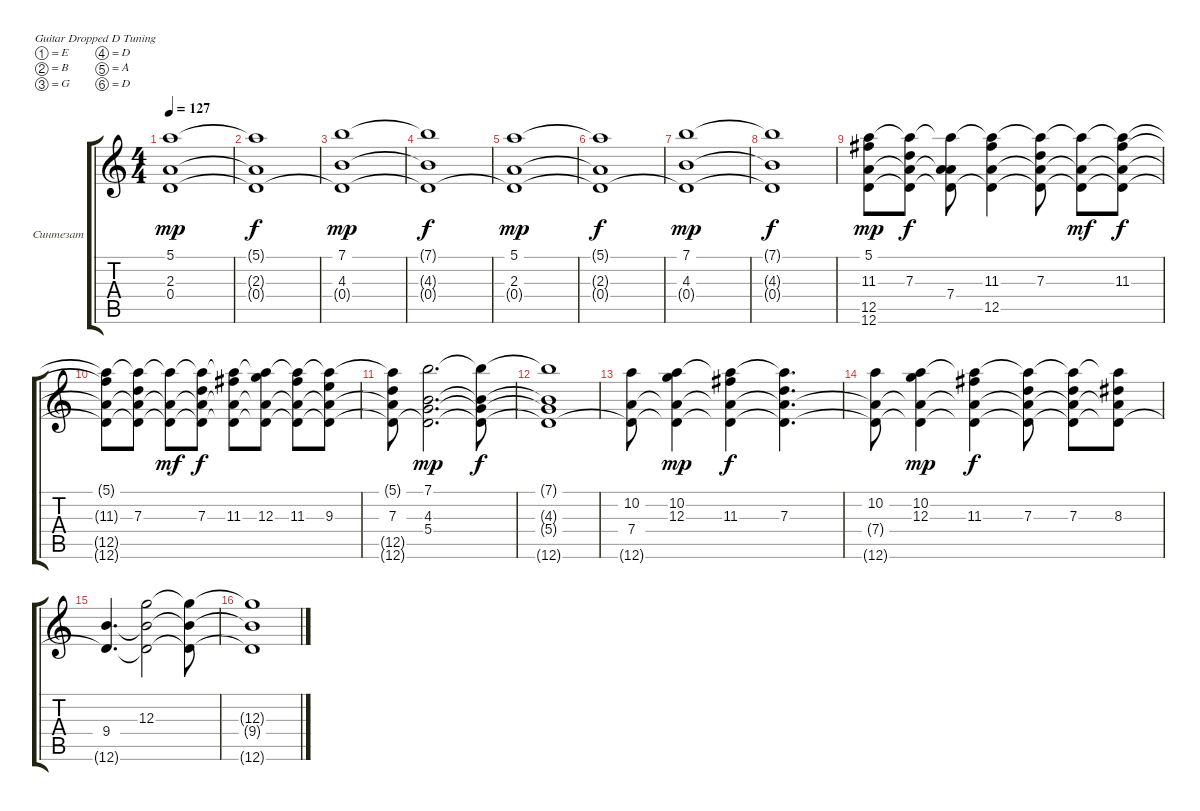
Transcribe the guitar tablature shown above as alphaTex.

\bracketExtendMode groupsimilarinstruments
\firstSystemTrackNameOrientation horizontal
\otherSystemsTrackNameOrientation horizontal
\track ("Синтезатор" "Синтезат") {instrument drawbarorgan}
\staff {score tabs}
\tuning (E4 B3 G3 D3 A2 D2)
\displaytranspose 12
\ts (4 4)
\tempo 127
\clef g2
\ks c
(5.1 2.3 0.4).1{dy mp} |
(5.1{t} 2.3{t} 0.4{t}).1{dy f} |
(7.1 4.3 0.4{t}).1{dy mp} |
(7.1{t} 4.3{t} 0.4{t}).1{dy f} |
(5.1 2.3 0.4{t}).1{dy mp} |
(5.1{t} 2.3{t} 0.4{t}).1{dy f} |
(7.1 4.3 0.4{t}).1{dy mp} |
(7.1{t} 4.3{t} 0.4{t}).1{dy f} |
(5.1 11.3 12.5 12.6).8{dy mp} (5.1{t} 7.3 12.5{t} 12.6{t}).8{dy f} (5.1{t} 7.4 12.5{t} 12.6{t}).8 (5.1{t} 11.3 12.5 12.6{t}).4 (5.1{t} 7.3 12.5{t} 12.6{t}).8 (5.1{t} 12.5{t} 12.6{t}).8{dy mf} (5.1{t} 11.3 12.5{t} 12.6{t}).8{dy f} |
(5.1{t} 11.3{t} 12.5{t} 12.6{t}).8 (5.1{t} 7.3 12.5{t} 12.6{t}).8 (5.1{t} 12.5{t} 12.6{t}).8{dy mf} (5.1{t} 7.3 12.5{t} 12.6{t}).8{dy f} (5.1{t} 11.3 12.5{t} 12.6{t}).8 (5.1{t} 12.3 12.5{t} 12.6{t}).8 (5.1{t} 11.3 12.5{t} 12.6{t}).8 (9.3 12.5{t} 12.6{t} 5.1{t}).8 |
(5.1{t} 7.3 12.5{t} 12.6{t}).8 (7.1 4.3 5.4 12.6{t}).2{d dy mp} (7.1{t} 4.3{t} 5.4{t} 12.6{t}).8{dy f} |
(7.1{t} 4.3{t} 5.4{t} 12.6{t}).1 |
(10.2 7.4 12.6{t}).8 (10.2 12.3 7.4{t} 12.6{t}).4{dy mp} (10.2{t} 11.3 7.4{t} 12.6{t}).4{dy f} (10.2{t} 7.3 7.4{t} 12.6{t}).4{d} |
(10.2 7.4{t} 12.6{t}).8 (10.2 12.3 7.4{t} 12.6{t}).4{dy mp} (10.2{t} 11.3 7.4{t} 12.6{t}).4{dy f} (10.2{t} 7.3 7.4{t} 12.6{t}).8 (10.2{t} 7.3 7.4{t} 12.6{t}).8 (10.2{t} 8.3 7.4{t} 12.6{t}).8 |
(9.4 12.6{t}).4{d} (12.3 9.4{t} 12.6{t}).2 (12.3{t} 9.4{t} 12.6{t}).8 |
(12.3{t} 9.4{t} 12.6{t}).1
